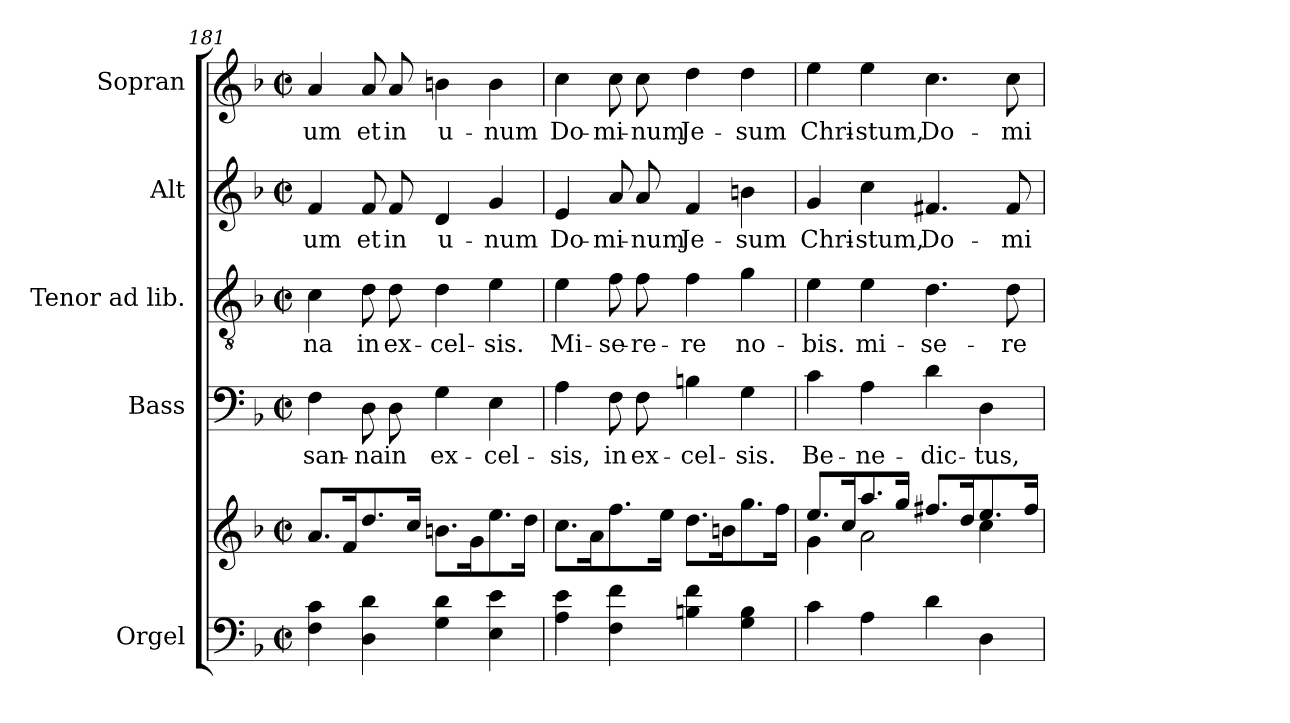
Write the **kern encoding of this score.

**kern	**kern	**kern	**text	**kern	**text	**kern	**text	**kern	**text
*part5	*part5	*part4	*part4	*part3	*part3	*part2	*part2	*part1	*part1
*staff6	*staff5	*staff4	*staff4	*staff3	*staff3	*staff2	*staff2	*staff1	*staff1
*I"Orgel	*	*I"Bass	*	*I"Tenor ad lib.	*	*I"Alt	*	*I"Sopran	*
*I'Org.	*	*I'B	*	*I'T	*	*I'A	*	*I'S	*
!!LO:LB:g=z
*clefF4	*clefG2	*clefF4	*	*clefGv2	*	*clefG2	*	*clefG2	*
*k[b-]	*k[b-]	*k[b-]	*	*k[b-]	*	*k[b-]	*	*k[b-]	*
*F:	*F:	*F:	*	*F:	*	*F:	*	*F:	*
*M2/2	*M2/2	*M2/2	*	*M2/2	*	*M2/2	*	*M2/2	*
*met(c|)	*met(c|)	*met(c|)	*	*met(c|)	*	*met(c|)	*	*met(c|)	*
=181	=181	=181	=181	=181	=181	=181	=181	=181	=181
!	!	!	!LO:LY:b	!	!LO:LY:b	!	!LO:LY:b	!	!LO:LY:b
4F\ 4c\	8.a/L	4F\	-san-	4c\	-na	4f/	-um	4a/	-um
.	16f/k	.	.	.	.	.	.	.	.
!	!	!	!LO:LY:b	!	!LO:LY:b	!	!LO:LY:b	!	!LO:LY:b
4D\ 4d\	8.dd/	8D\	-na	8d\	in	8f/	et	8a/	et
!	!	!	!LO:LY:b	!	!LO:LY:b	!	!LO:LY:b	!	!LO:LY:b
.	.	8D\	in	8d\	ex-	8f/	in	8a/	in
.	16cc/Jk	.	.	.	.	.	.	.	.
!	!	!	!LO:LY:b	!	!LO:LY:b	!	!LO:LY:b	!	!LO:LY:b
4G\ 4d\	8.bn\L	4G\	ex-	4d\	-cel-	4d/	u-	4bn\	u-
.	16g\k	.	.	.	.	.	.	.	.
!	!	!	!LO:LY:b	!	!LO:LY:b	!	!LO:LY:b	!	!LO:LY:b
4E\ 4e\	8.ee\	4E\	-cel-	4e\	-sis.	4g/	-num	4b\	-num
.	16dd\Jk	.	.	.	.	.	.	.	.
=182	=182	=182	=182	=182	=182	=182	=182	=182	=182
!	!	!	!LO:LY:b	!	!LO:LY:b	!	!LO:LY:b	!	!LO:LY:b
4A\ 4e\	8.cc\L	4A\	-sis,	4e\	Mi-	4e/	Do-	4cc\	Do-
.	16a\k	.	.	.	.	.	.	.	.
!	!	!	!LO:LY:b	!	!LO:LY:b	!	!LO:LY:b	!	!LO:LY:b
4F\ 4f\	8.ff\	8F\	in	8f\	-se-	8a/	-mi-	8cc\	-mi-
!	!	!	!LO:LY:b	!	!LO:LY:b	!	!LO:LY:b	!	!LO:LY:b
.	.	8F\	ex-	8f\	-re-	8a/	-num	8cc\	-num
.	16ee\Jk	.	.	.	.	.	.	.	.
!	!	!	!LO:LY:b	!	!LO:LY:b	!	!LO:LY:b	!	!LO:LY:b
4Bn\ 4f\	8.dd\L	4Bn\	-cel-	4f\	-re	4f/	Je-	4dd\	Je-
.	16bn\k	.	.	.	.	.	.	.	.
!	!	!	!LO:LY:b	!	!LO:LY:b	!	!LO:LY:b	!	!LO:LY:b
4G\ 4B\	8.gg\	4G\	-sis.	4g\	no-	4bn\	-sum	4dd\	-sum
.	16ff\Jk	.	.	.	.	.	.	.	.
=183	=183	=183	=183	=183	=183	=183	=183	=183	=183
*	*^	*	*	*	*	*	*	*	*
!	!	!	!	!LO:LY:b	!	!LO:LY:b	!	!LO:LY:b	!	!LO:LY:b
4c\	8.ee/L	4g\	4c\	Be-	4e\	-bis.	4g/	Chri-	4ee\	Chri-
.	16cc/k	.	.	.	.	.	.	.	.	.
!	!	!	!	!LO:LY:b	!	!LO:LY:b	!	!LO:LY:b	!	!LO:LY:b
4A\	8.aa/	2a\	4A\	-ne-	4e\	mi-	4cc\	-stum,	4ee\	-stum,
.	16gg/Jk	.	.	.	.	.	.	.	.	.
!	!	!	!	!LO:LY:b	!	!LO:LY:b	!	!LO:LY:b	!	!LO:LY:b
4d\	8.ff#X/L	.	4d\	-dic-	4.d\	-se-	4.f#X/	Do-	4.cc\	Do-
.	16dd/k	.	.	.	.	.	.	.	.	.
!	!	!	!	!LO:LY:b	!	!	!	!	!	!
4D\	8.ee/	4cc\	4D\	-tus,	.	.	.	.	.	.
!	!	!	!	!	!	!LO:LY:b	!	!LO:LY:b	!	!LO:LY:b
.	.	.	.	.	8d\	-re-	8f#/	-mi-	8cc\	-mi-
.	16ff#/Jk	.	.	.	.	.	.	.	.	.
*	*v	*v	*	*	*	*	*	*	*	*
=	=	=	=	=	=	=	=	=	=
*-	*-	*-	*-	*-	*-	*-	*-	*-	*-
